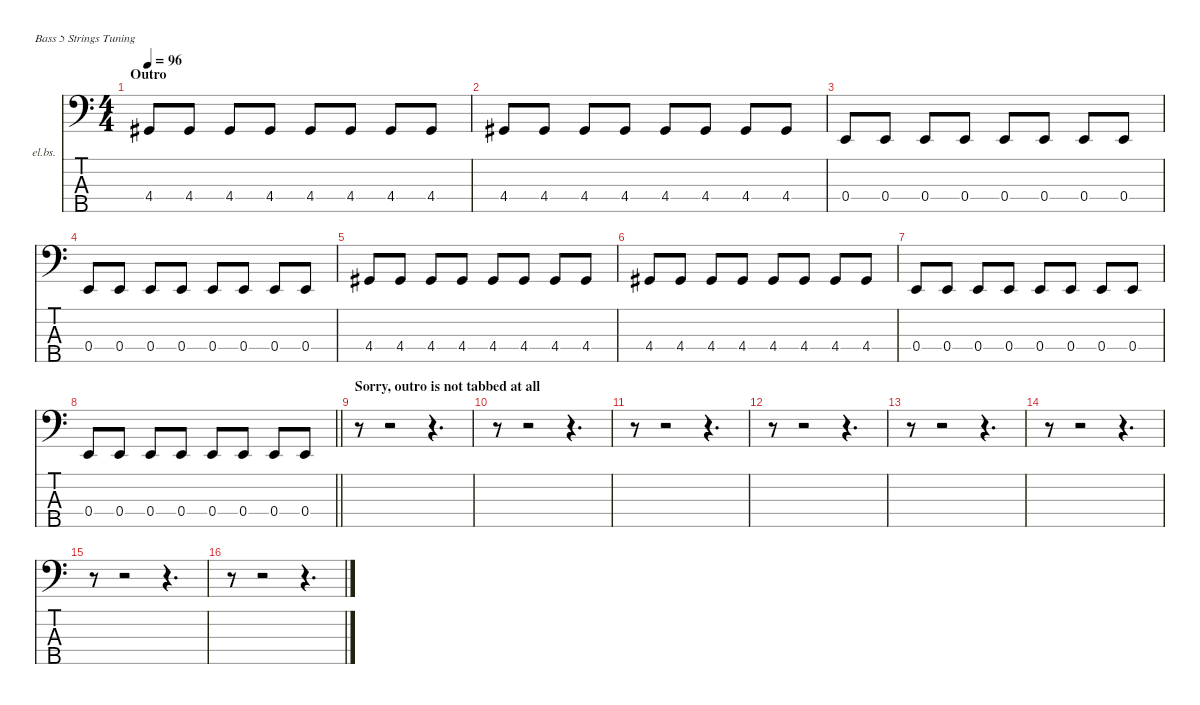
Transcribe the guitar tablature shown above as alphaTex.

\defaultSystemsLayout 4
\hideDynamics
\bracketExtendMode nobrackets
\firstSystemTrackNameOrientation horizontal
\otherSystemsTrackNameOrientation horizontal
\track ("Bass" "el.bs.") {instrument electricbassfinger}
\staff {score tabs}
\tuning (G2 D2 A1 E1 B0)
\ts (4 4)
\section ("" "Outro")
\tempo 96
\clef f4
\ks c
4.4{acc #}.8{dy f beam Up} 4.4{acc #}.8{dy mf beam Up} 4.4{acc #}.8{dy f beam Up} 4.4{acc #}.8{dy mf beam Up} 4.4{acc #}.8{dy f beam Up} 4.4{acc #}.8{dy mf beam Up} 4.4{acc #}.8{dy f beam Up} 4.4{acc #}.8{dy mf beam Up} |
4.4{acc #}.8{dy f beam Up} 4.4{acc #}.8{dy mf beam Up} 4.4{acc #}.8{dy f beam Up} 4.4{acc #}.8{dy mf beam Up} 4.4{acc #}.8{dy f beam Up} 4.4{acc #}.8{dy mf beam Up} 4.4{acc #}.8{dy f beam Up} 4.4{acc #}.8{dy mf beam Up} |
0.4.8{dy f beam Up} 0.4.8{dy mf beam Up} 0.4.8{dy f beam Up} 0.4.8{dy mf beam Up} 0.4.8{dy f beam Up} 0.4.8{dy mf beam Up} 0.4.8{dy f beam Up} 0.4.8{dy mf beam Up} |
0.4.8{dy f beam Up} 0.4.8{dy mf beam Up} 0.4.8{dy f beam Up} 0.4.8{dy mf beam Up} 0.4.8{dy f beam Up} 0.4.8{dy mf beam Up} 0.4.8{dy f beam Up} 0.4.8{dy mf beam Up} |
4.4{acc #}.8{dy f beam Up} 4.4{acc #}.8{dy mf beam Up} 4.4{acc #}.8{dy f beam Up} 4.4{acc #}.8{dy mf beam Up} 4.4{acc #}.8{dy f beam Up} 4.4{acc #}.8{dy mf beam Up} 4.4{acc #}.8{dy f beam Up} 4.4{acc #}.8{dy mf beam Up} |
4.4{acc #}.8{dy f beam Up} 4.4{acc #}.8{dy mf beam Up} 4.4{acc #}.8{dy f beam Up} 4.4{acc #}.8{dy mf beam Up} 4.4{acc #}.8{dy f beam Up} 4.4{acc #}.8{dy mf beam Up} 4.4{acc #}.8{dy f beam Up} 4.4{acc #}.8{dy mf beam Up} |
0.4.8{dy f beam Up} 0.4.8{dy mf beam Up} 0.4.8{dy f beam Up} 0.4.8{dy mf beam Up} 0.4.8{dy f beam Up} 0.4.8{dy mf beam Up} 0.4.8{dy f beam Up} 0.4.8{dy mf beam Up} |
\barLineRight lightlight
0.4.8{dy f beam Up} 0.4.8{dy mf beam Up} 0.4.8{dy f beam Up} 0.4.8{dy mf beam Up} 0.4.8{dy f beam Up} 0.4.8{dy mf beam Up} 0.4.8{dy f beam Up} 0.4.8{dy mf beam Up} |
\section ("" "Sorry, outro is not tabbed at all")
r.8{beam Down} r.2{beam Down} r.4{d beam Down} |
r.8{beam Down} r.2{beam Down} r.4{d beam Down} |
r.8{beam Down} r.2{beam Down} r.4{d beam Down} |
r.8{beam Down} r.2{beam Down} r.4{d beam Down} |
r.8{beam Down} r.2{beam Down} r.4{d beam Down} |
r.8{beam Down} r.2{beam Down} r.4{d beam Down} |
r.8{beam Down} r.2{beam Down} r.4{d beam Down} |
r.8{beam Down} r.2{beam Down} r.4{d beam Down}
